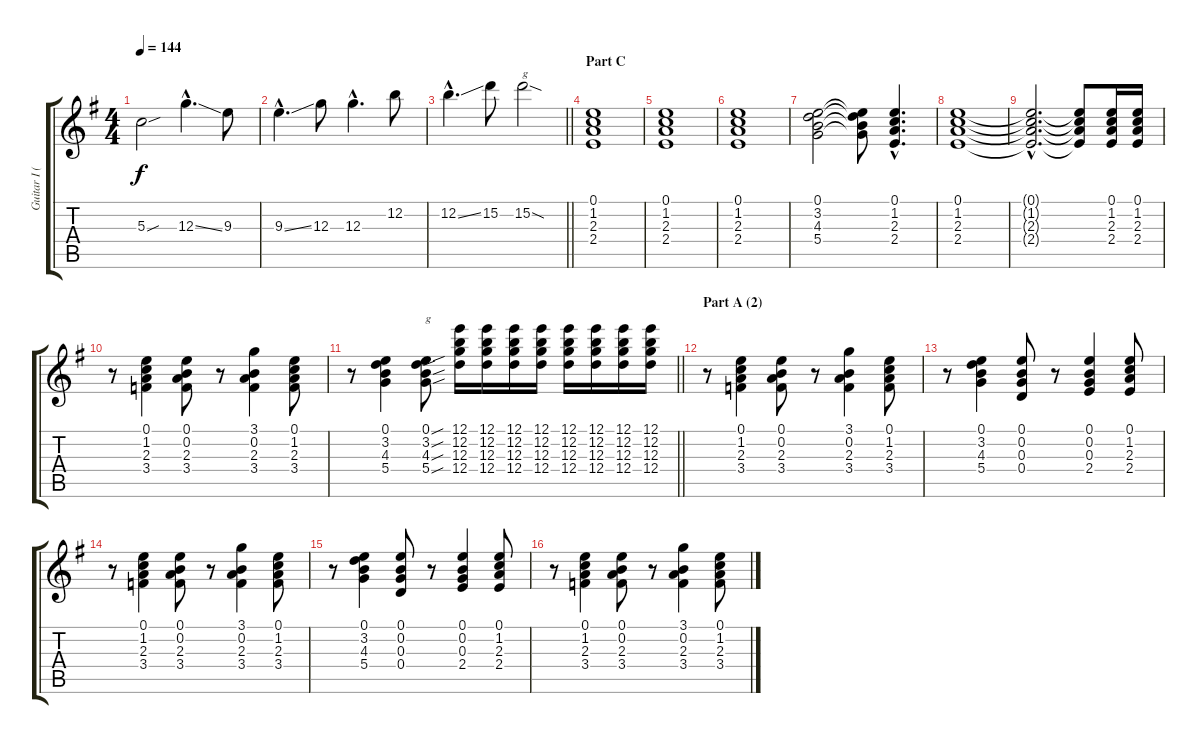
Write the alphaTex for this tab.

\track ("Guitar I (Sugizo)" "Guitar I (") {instrument distortionguitar}
\staff {score tabs}
\tuning (E4 B3 G3 D3 A2 E2) {hide}
\ts (4 4)
\tempo 144
\clef g2
\ks g
5.3{sou}.2{dy f} 12.3{ss hac}.4{d} 9.3.8 |
9.3{ss hac}.4{d} 12.3.8 12.3{hac}.4{d} 12.2.8 |
\barLineRight lightlight
12.2{ss hac}.4{d} 15.2.8 15.2{sod}.2{txt "g"} |
\section ("" "Part C")
(0.1 1.2 2.3 2.4).1 |
(0.1 1.2 2.3 2.4).1 |
(0.1 1.2 2.3 2.4).1 |
(0.1 3.2 4.3 5.4).2 (0.1{t} 3.2{t} 4.3{t} 5.4{t}).8 (0.1{hac} 1.2{hac} 2.3{hac} 2.4{hac}).4{d} |
(0.1 1.2 2.3 2.4).1 |
(0.1{hac t} 1.2{hac t} 2.3{hac t} 2.4{hac t}).2{d} (0.1{t} 1.2{t} 2.3{t} 2.4{t}).8 (0.1 1.2 2.3 2.4).16 (0.1 1.2 2.3 2.4).16 |
r.8 (0.1 1.2 2.3 3.4).4 (0.1 0.2 2.3 3.4).8 r.8 (3.1 0.2 2.3 3.4).4 (0.1 1.2 2.3 3.4).8 |
\barLineRight lightlight
r.8 (0.1 3.2 4.3 5.4).4 (0.1{sou} 3.2{sou} 4.3{sou} 5.4{sou}).8{txt "g"} (12.1 12.2 12.3 12.4).16 (12.1 12.2 12.3 12.4).16 (12.1 12.2 12.3 12.4).16 (12.1 12.2 12.3 12.4).16 (12.1 12.2 12.3 12.4).16 (12.1 12.2 12.3 12.4).16 (12.1 12.2 12.3 12.4).16 (12.1 12.2 12.3 12.4).16 |
\section ("" "Part A (2)")
r.8 (0.1 1.2 2.3 3.4).4 (0.1 0.2 2.3 3.4).8 r.8 (3.1 0.2 2.3 3.4).4 (0.1 1.2 2.3 3.4).8 |
r.8 (0.1 3.2 4.3 5.4).4 (0.1 0.2 0.3 0.4).8 r.8 (0.1 0.2 0.3 2.4).4 (0.1 1.2 2.3 2.4).8 |
r.8 (0.1 1.2 2.3 3.4).4 (0.1 0.2 2.3 3.4).8 r.8 (3.1 0.2 2.3 3.4).4 (0.1 1.2 2.3 3.4).8 |
r.8 (0.1 3.2 4.3 5.4).4 (0.1 0.2 0.3 0.4).8 r.8 (0.1 0.2 0.3 2.4).4 (0.1 1.2 2.3 2.4).8 |
r.8 (0.1 1.2 2.3 3.4).4 (0.1 0.2 2.3 3.4).8 r.8 (3.1 0.2 2.3 3.4).4 (0.1 1.2 2.3 3.4).8
